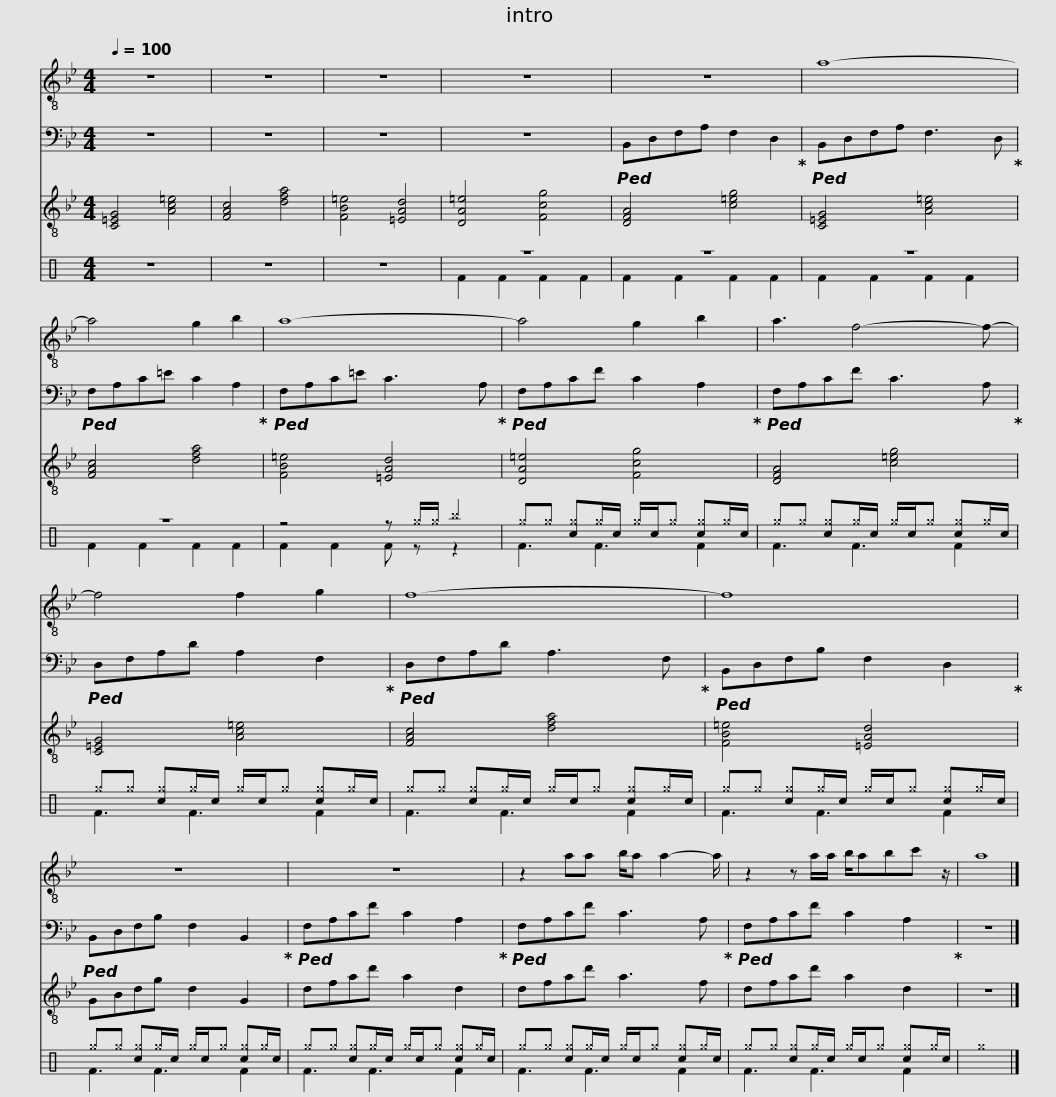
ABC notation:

X:1
%%score 1 2 3 ( 4 5 )
L:1/8
Q:1/4=100
M:4/4
I:linebreak $
K:Bb
V:1 treble-8
V:2 bass
V:3 treble-8
V:4 perc
K:none
V:5 perc
K:none
V:1
 z8 | z8 | z8 | z8 | z8 | %5
 a8- | a4 g2 b2 |$ a8- | a4 g2 b2 | a3 f4- f- |$ %10
 f4 f2 g2 | f8- | f8 |$ z8 | z8 | %15
 z2 aa b/a a2- a/ |$ z2 z a/a/ b/abc' z/ | a8 |] %18
V:2
 z8 | z8 | z8 | z8 |!ped! B,,D,F,A, F,2 D,2!ped-up! | %5
!ped! B,,D,F,A, F,3 D,!ped-up! |!ped! F,A,C=E C2 A,2!ped-up! |$!ped! F,A,C=E C3 A,!ped-up! |!ped! F,A,CF C2 A,2!ped-up! |!ped! F,A,CF C3 A,!ped-up! |$ %10
!ped! D,F,A,D A,2 F,2!ped-up! |!ped! D,F,A,D A,3 F,!ped-up! |!ped! B,,D,F,B, F,2 D,2!ped-up! |$!ped! B,,D,F,B, F,2 B,,2!ped-up! |!ped! F,A,CF C2 A,2!ped-up! | %15
!ped! F,A,CF C3 A,!ped-up! |$!ped! F,A,CF C2 A,2!ped-up! | z8 |] %18
V:3
 [C=EG]4 [Ac=e]4 | [FAc]4 [dfa]4 | [FB=e]4 [=EAd]4 | [DA=e]4 [Fcg]4 | [DFA]4 [c=eg]4 | %5
 [C=EG]4 [Ac=e]4 | [FAc]4 [dfa]4 |$ [FB=e]4 [=EAd]4 | [DA=e]4 [Fcg]4 | [DFA]4 [c=eg]4 |$ %10
 [C=EG]4 [Ac=e]4 | [FAc]4 [dfa]4 | [FB=e]4 [=EAd]4 |$ GBdg d2 G2 | dfad' a2 d2 | %15
 dfad' a3 f |$ dfad' a2 d2 | z8 |] %18
V:4
[K:C] z8 | z8 | z8 | z8 | z8 | %5
 z8 | z8 |$ z4 z ^g/^g/ ^b2 | ^g^g [c^g]^g/c/ ^g/c/^g [c^g]^g/c/ | ^g^g [c^g]^g/c/ ^g/c/^g [c^g]^g/c/ |$ %10
 ^g^g [c^g]^g/c/ ^g/c/^g [c^g]^g/c/ | ^g^g [c^g]^g/c/ ^g/c/^g [c^g]^g/c/ | ^g^g [c^g]^g/c/ ^g/c/^g [c^g]^g/c/ |$ ^g^g [c^g]^g/c/ ^g/c/^g [c^g]^g/c/ | ^g^g [c^g]^g/c/ ^g/c/^g [c^g]^g/c/ | %15
 ^g^g [c^g]^g/c/ ^g/c/^g [c^g]^g/c/ |$ ^g^g [c^g]^g/c/ ^g/c/^g [c^g]^g/c/ | ^g8 |] %18
V:5
[K:C] x8 | x8 | x8 | F2 F2 F2 F2 | F2 F2 F2 F2 | %5
 F2 F2 F2 F2 | F2 F2 F2 F2 |$ F2 F2 F z z2 | F3 F3 F2 | F3 F3 F2 |$ %10
 F3 F3 F2 | F3 F3 F2 | F3 F3 F2 |$ F3 F3 F2 | F3 F3 F2 | %15
 F3 F3 F2 |$ F3 F3 F2 | x8 |] %18
